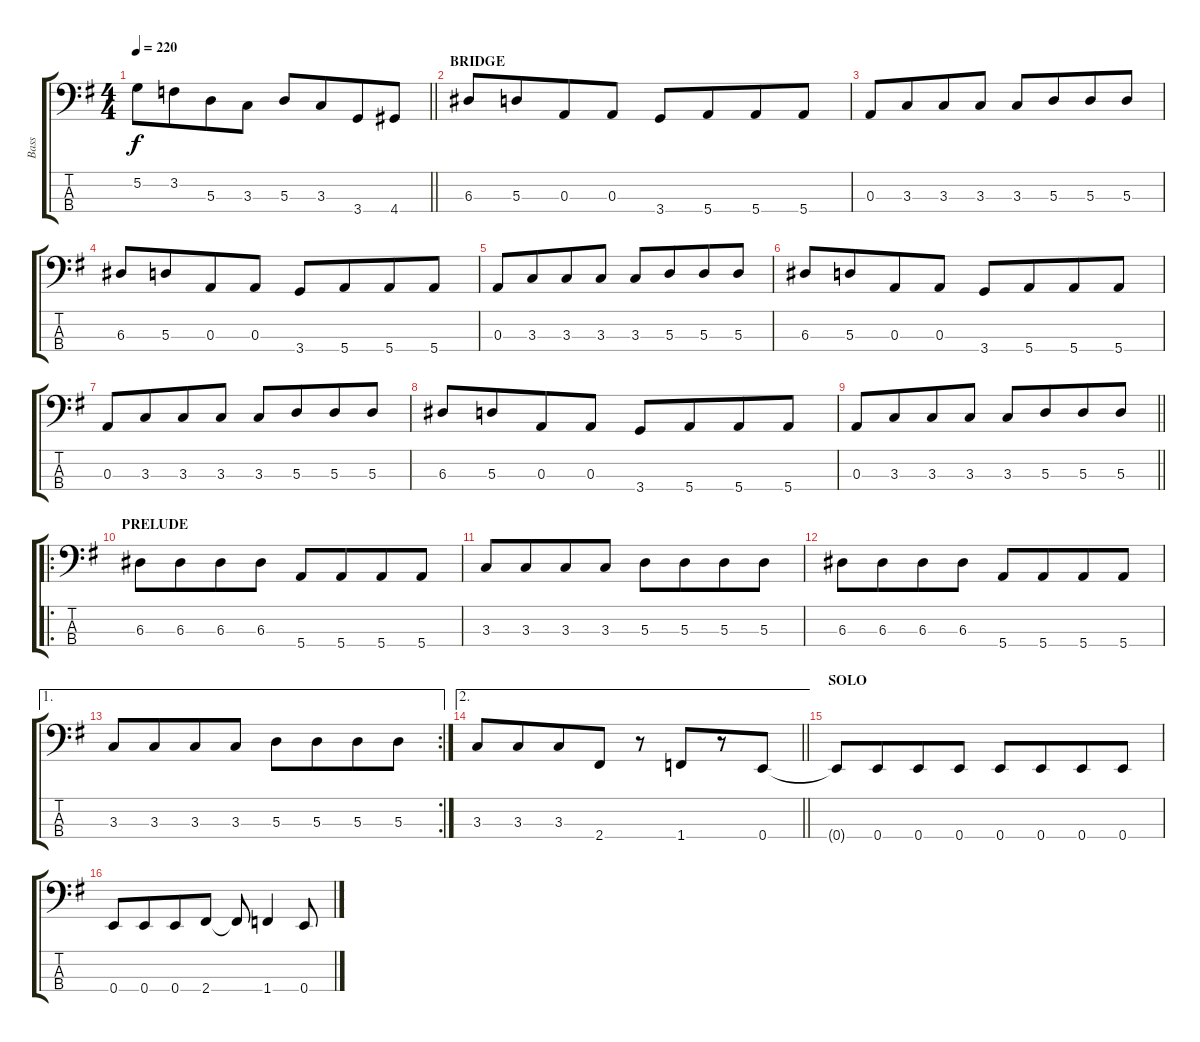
\track ("Bass" "Bass") {instrument electricbasspick}
\staff {score tabs}
\tuning (G2 D2 A1 E1) {hide}
\ts (4 4)
\tempo 220
\clef f4
\barLineRight lightlight
\ks eminor
5.2.8{dy f} 3.2.8{beam merge} 5.3.8 3.3.8 5.3.8 3.3.8{beam merge} 3.4.8 4.4.8 |
\section ("" "BRIDGE")
6.3.8 5.3.8{beam merge} 0.3.8 0.3.8 3.4.8 5.4.8{beam merge} 5.4.8 5.4.8 |
0.3.8 3.3.8{beam merge} 3.3.8 3.3.8 3.3.8 5.3.8{beam merge} 5.3.8 5.3.8 |
6.3.8 5.3.8{beam merge} 0.3.8 0.3.8 3.4.8 5.4.8{beam merge} 5.4.8 5.4.8 |
0.3.8 3.3.8{beam merge} 3.3.8 3.3.8 3.3.8 5.3.8{beam merge} 5.3.8 5.3.8 |
6.3.8 5.3.8{beam merge} 0.3.8 0.3.8 3.4.8 5.4.8{beam merge} 5.4.8 5.4.8 |
0.3.8 3.3.8{beam merge} 3.3.8 3.3.8 3.3.8 5.3.8{beam merge} 5.3.8 5.3.8 |
6.3.8 5.3.8{beam merge} 0.3.8 0.3.8 3.4.8 5.4.8{beam merge} 5.4.8 5.4.8 |
\barLineRight lightlight
0.3.8 3.3.8{beam merge} 3.3.8 3.3.8 3.3.8 5.3.8{beam merge} 5.3.8 5.3.8 |
\ro
\section ("" "PRELUDE")
6.3.8 6.3.8{beam merge} 6.3.8 6.3.8 5.4.8 5.4.8{beam merge} 5.4.8 5.4.8 |
3.3.8 3.3.8{beam merge} 3.3.8 3.3.8 5.3.8 5.3.8{beam merge} 5.3.8 5.3.8 |
6.3.8 6.3.8{beam merge} 6.3.8 6.3.8 5.4.8 5.4.8{beam merge} 5.4.8 5.4.8 |
\ae 1
\rc 2
3.3.8 3.3.8{beam merge} 3.3.8 3.3.8 5.3.8 5.3.8{beam merge} 5.3.8 5.3.8 |
\ae 2
\barLineRight lightlight
3.3.8 3.3.8{beam merge} 3.3.8 2.4.8 r.8 1.4.8{beam merge} r.8 0.4.8 |
\section ("" "SOLO")
0.4{t}.8 0.4.8{beam merge} 0.4.8 0.4.8 0.4.8 0.4.8{beam merge} 0.4.8 0.4.8 |
0.4.8 0.4.8{beam merge} 0.4.8 2.4.8 2.4{t}.8 1.4.4 0.4.8
